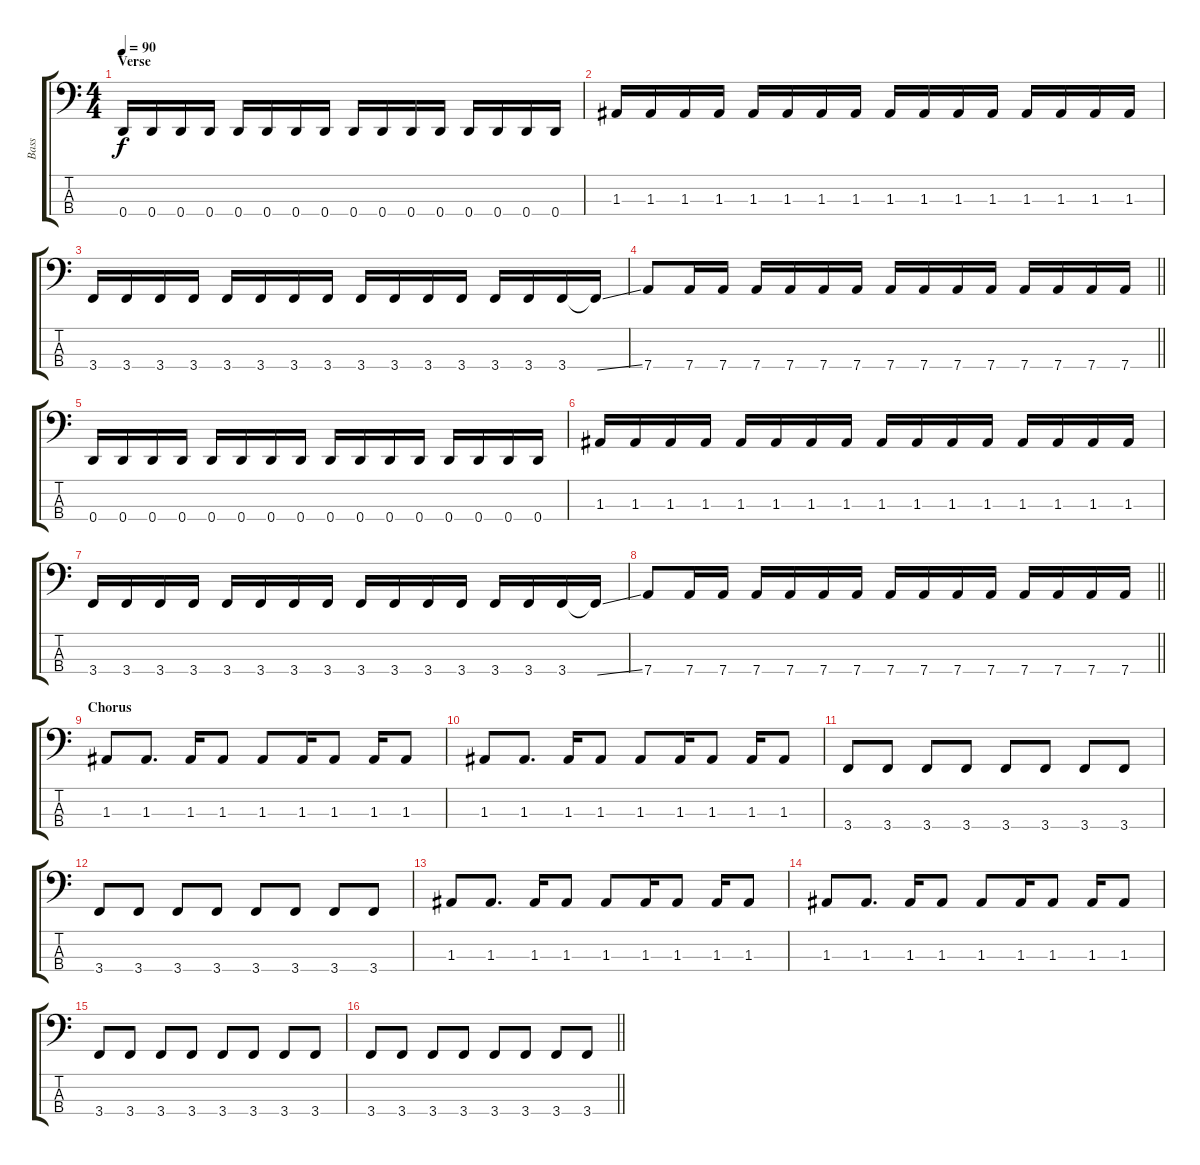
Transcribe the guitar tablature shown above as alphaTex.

\track ("Bass" "Bass") {instrument electricbasspick}
\staff {score tabs}
\tuning (G2 D2 A1 D1) {hide}
\ts (4 4)
\section ("" "Verse")
\tempo 90
\clef f4
\ks c
0.4.16{dy f} 0.4.16 0.4.16 0.4.16 0.4.16 0.4.16 0.4.16 0.4.16 0.4.16 0.4.16 0.4.16 0.4.16 0.4.16 0.4.16 0.4.16 0.4.16 |
1.3.16 1.3.16 1.3.16 1.3.16 1.3.16 1.3.16 1.3.16 1.3.16 1.3.16 1.3.16 1.3.16 1.3.16 1.3.16 1.3.16 1.3.16 1.3.16 |
3.4.16 3.4.16 3.4.16 3.4.16 3.4.16 3.4.16 3.4.16 3.4.16 3.4.16 3.4.16 3.4.16 3.4.16 3.4.16 3.4.16 3.4.16 3.4{ss t}.16 |
\barLineRight lightlight
7.4.8 7.4.16 7.4.16 7.4.16 7.4.16 7.4.16 7.4.16 7.4.16 7.4.16 7.4.16 7.4.16 7.4.16 7.4.16 7.4.16 7.4.16 |
0.4.16 0.4.16 0.4.16 0.4.16 0.4.16 0.4.16 0.4.16 0.4.16 0.4.16 0.4.16 0.4.16 0.4.16 0.4.16 0.4.16 0.4.16 0.4.16 |
1.3.16 1.3.16 1.3.16 1.3.16 1.3.16 1.3.16 1.3.16 1.3.16 1.3.16 1.3.16 1.3.16 1.3.16 1.3.16 1.3.16 1.3.16 1.3.16 |
3.4.16 3.4.16 3.4.16 3.4.16 3.4.16 3.4.16 3.4.16 3.4.16 3.4.16 3.4.16 3.4.16 3.4.16 3.4.16 3.4.16 3.4.16 3.4{ss t}.16 |
\barLineRight lightlight
7.4.8 7.4.16 7.4.16 7.4.16 7.4.16 7.4.16 7.4.16 7.4.16 7.4.16 7.4.16 7.4.16 7.4.16 7.4.16 7.4.16 7.4.16 |
\section ("" "Chorus")
1.3.8 1.3.8{d} 1.3.16 1.3.8 1.3.8 1.3.16 1.3.8 1.3.16 1.3.8 |
1.3.8 1.3.8{d} 1.3.16 1.3.8 1.3.8 1.3.16 1.3.8 1.3.16 1.3.8 |
3.4.8 3.4.8 3.4.8 3.4.8 3.4.8 3.4.8 3.4.8 3.4.8 |
3.4.8 3.4.8 3.4.8 3.4.8 3.4.8 3.4.8 3.4.8 3.4.8 |
1.3.8 1.3.8{d} 1.3.16 1.3.8 1.3.8 1.3.16 1.3.8 1.3.16 1.3.8 |
1.3.8 1.3.8{d} 1.3.16 1.3.8 1.3.8 1.3.16 1.3.8 1.3.16 1.3.8 |
3.4.8 3.4.8 3.4.8 3.4.8 3.4.8 3.4.8 3.4.8 3.4.8 |
\barLineRight lightlight
3.4.8 3.4.8 3.4.8 3.4.8 3.4.8 3.4.8 3.4.8 3.4.8
